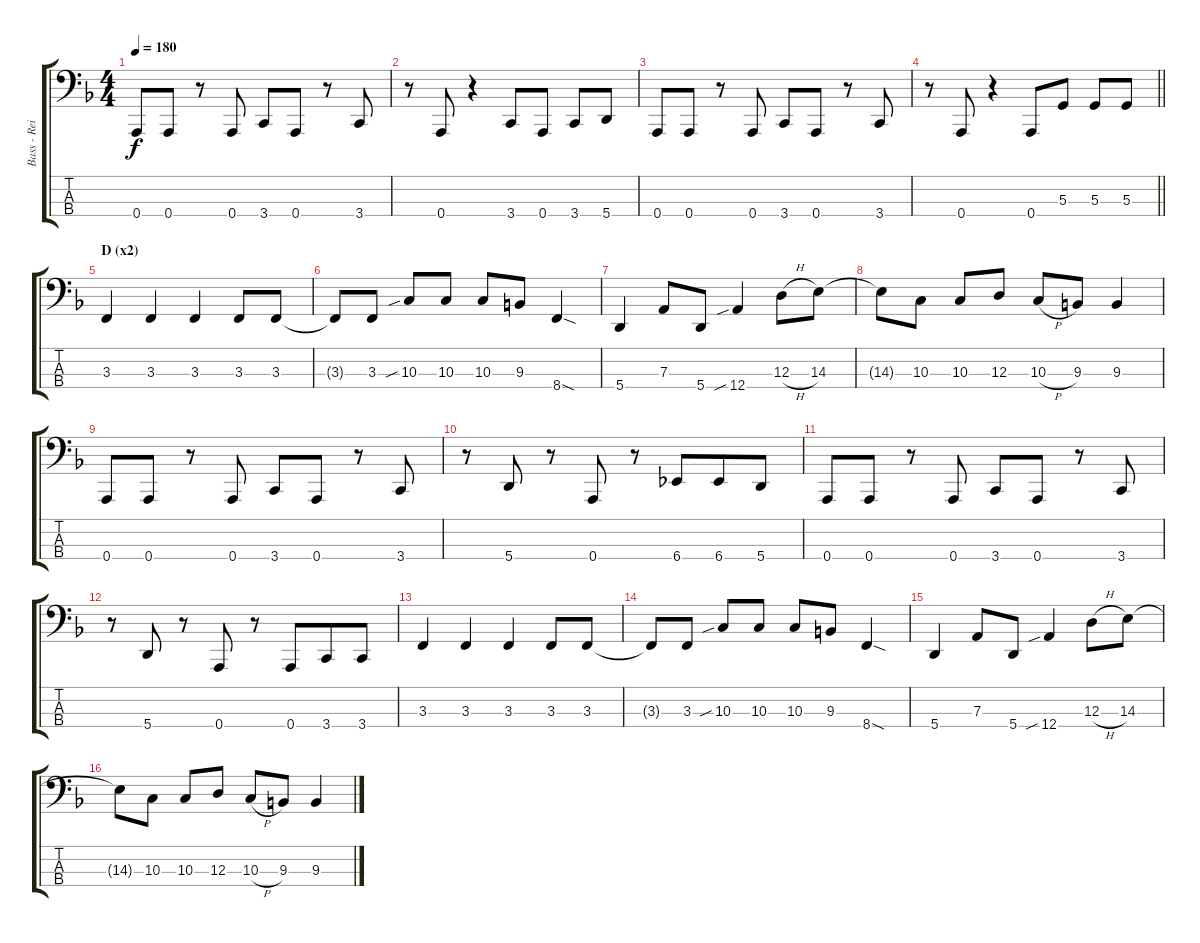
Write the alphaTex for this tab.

\track ("Bass - Reita" "Bass - Rei") {instrument electricbasspick}
\staff {score tabs}
\tuning (C2 G1 D1 A0) {hide}
\ts (4 4)
\tempo 180
\clef f4
\ks f
0.4.8{dy f} 0.4.8 r.8 0.4.8 3.4.8 0.4.8 r.8 3.4.8 |
r.8 0.4.8 r.4 3.4.8 0.4.8 3.4.8 5.4.8 |
0.4.8 0.4.8 r.8 0.4.8 3.4.8 0.4.8 r.8 3.4.8 |
\barLineRight lightlight
r.8 0.4.8 r.4 0.4.8 5.3.8 5.3.8 5.3.8 |
\section ("" "D (x2)")
3.3.4 3.3.4 3.3.4 3.3.8 3.3.8 |
3.3{t}.8 3.3.8 10.3{sib}.8 10.3.8 10.3.8 9.3.8 8.4{sod}.4 |
5.4.4 7.3.8 5.4.8 12.4{sib}.4 12.3{h}.8 14.3.8 |
14.3{t}.8 10.3.8 10.3.8 12.3.8 10.3{h}.8 9.3.8 9.3.4 |
0.4.8 0.4.8 r.8 0.4.8 3.4.8 0.4.8 r.8 3.4.8 |
r.8 5.4.8 r.8 0.4.8 r.8 6.4.8{beam merge} 6.4.8 5.4.8 |
0.4.8 0.4.8 r.8 0.4.8 3.4.8 0.4.8 r.8 3.4.8 |
r.8 5.4.8 r.8 0.4.8 r.8 0.4.8{beam merge} 3.4.8 3.4.8 |
3.3.4 3.3.4 3.3.4 3.3.8 3.3.8 |
3.3{t}.8 3.3.8 10.3{sib}.8 10.3.8 10.3.8 9.3.8 8.4{sod}.4 |
5.4.4 7.3.8 5.4.8 12.4{sib}.4 12.3{h}.8 14.3.8 |
14.3{t}.8 10.3.8 10.3.8 12.3.8 10.3{h}.8 9.3.8 9.3.4
